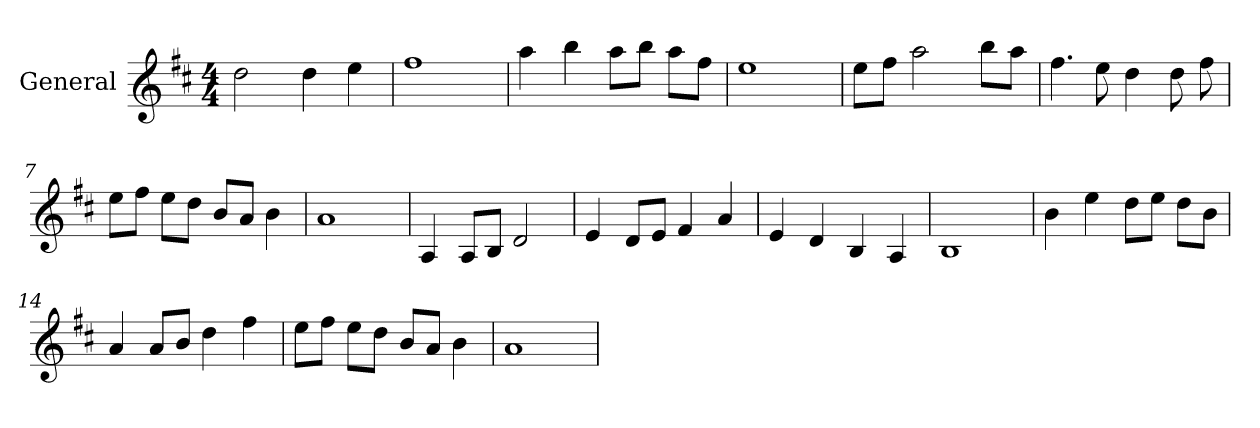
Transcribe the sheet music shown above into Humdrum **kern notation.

**kern
*part1
*staff1
*I"General
*clefG2
*k[f#c#]
*M4/4
=1
2dd
4dd
4ee
=2
1ff#
=3
4aa
4bb
8aa\L
8bb\J
8aa\L
8ff#\J
=4
1ee
=5
8ee\L
8ff#\J
2aa
8bb\L
8aa\J
=6
!LO:N:vis=4.
4ff#
8ee
4dd
8dd
8ff#
=7
8ee\L
8ff#\J
8ee\L
8dd\J
8b/L
8a/J
4b
=8
1a
=9
4A
8A/L
8B/J
2d
=10
4e
8d/L
8e/J
4f#
4a
=11
4e
4d
4B
4A
=12
1B
=13
4b
4ee
8dd\L
8ee\J
8dd\L
8b\J
=14
4a
8a/L
8b/J
4dd
4ff#
=15
8ee\L
8ff#\J
8ee\L
8dd\J
8b/L
8a/J
4b
=16
1a
=
*-
